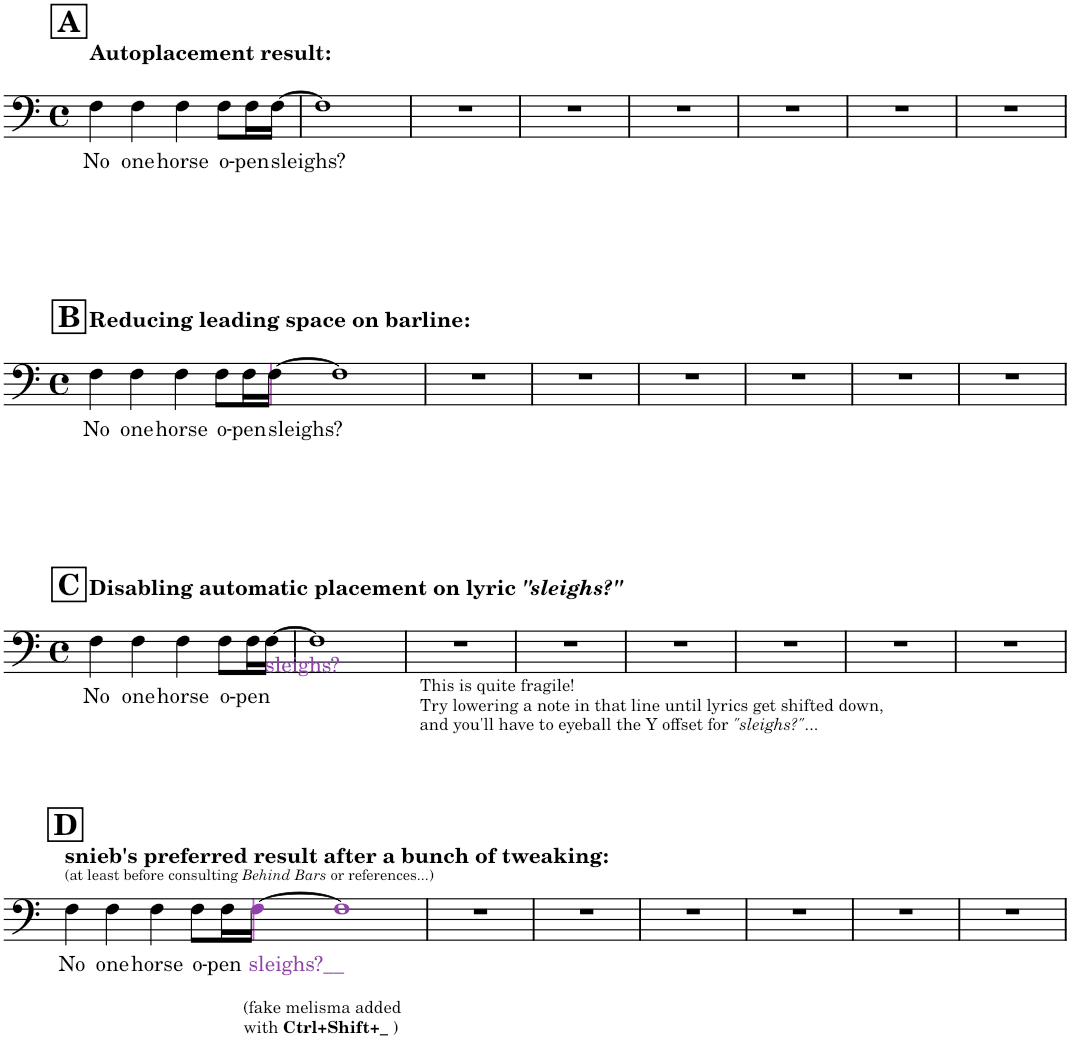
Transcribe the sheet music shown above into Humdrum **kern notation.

**kern	**text
*part1	*part1
*staff1	*staff1
*I"Piano	*
*I'Pno.	*
*clefF4	*
*k[]	*
*M4/4	*
*met(c)	*
!!LO:REH:place=s1:a:B:cj:fs=14:t=A
=1	=1
!LO:TX:a:B:t=Autoplacement result&colon;	!
!	!LO:LY:b
4F\	No
!	!LO:LY:b
4F\	one
!	!LO:LY:b
4F\	horse
!	!LO:LY:b
8F\L	o-
!	!LO:LY:b
16F\L	-pen
!	!LO:LY:b
[16F\JJ	sleighs?
=2	=2
1F]	.
=3	=3
1r	.
=4	=4
1r	.
=5	=5
1r	.
=6	=6
1r	.
=7	=7
1r	.
=8	=8
1r	.
!!LO:LB:g=z
!!LO:REH:place=s1:a:B:cj:fs=14:t=B
=1	=1
*M4/4	*
*met(c)	*
!LO:TX:a:B:t=Reducing leading space on barline&colon;	!
!	!LO:LY:b
4F\	No
!	!LO:LY:b
4F\	one
!	!LO:LY:b
4F\	horse
!	!LO:LY:b
8F\L	o-
!	!LO:LY:b
16F\L	-pen
!	!LO:LY:b
[16F\JJ	sleighs?
=2	=2
1F]	.
=3	=3
1r	.
=4	=4
1r	.
=5	=5
1r	.
=6	=6
1r	.
=7	=7
1r	.
=8	=8
1r	.
!!LO:LB:g=z
!!LO:REH:place=s1:a:B:cj:fs=14:t=C
=1	=1
*M4/4	*
*met(c)	*
!LO:TX:a:B:t=Disabling automatic placement on lyric	!
!LO:TX:a:i:t="sleighs?"	!
!	!LO:LY:b
4F\	No
!	!LO:LY:b
4F\	one
!	!LO:LY:b
4F\	horse
!	!LO:LY:b
8F\L	o-
!	!LO:LY:b
16F\L	-pen
!	!LO:LY:b:color=#9141AC
[16F\JJ	sleighs?
=2	=2
1F]	.
=3	=3
!LO:TX:b:t=This is quite fragile!	!
!LO:TX:b:t=Try lowering a note in that line until lyrics get shifted down,	!
!LO:TX:b:t=and you'll have to eyeball the Y offset for	!
!LO:TX:b:i:t="sleighs?"	!
!LO:TX:b:t=...	!
1r	.
=4	=4
1r	.
=5	=5
1r	.
=6	=6
1r	.
=7	=7
1r	.
=8	=8
1r	.
!!LO:LB:g=z
!!LO:REH:place=s1:a:B:cj:fs=14:t=D
=1	=1
!LO:TX:a:B:t=snieb's preferred result after a bunch of tweaking&colon;	!
!LO:TX:a:t=(at least before consulting	!
!LO:TX:a:i:t=Behind Bars	!
!LO:TX:a:t=or references...)	!
!	!LO:LY:b
4F\	No
!	!LO:LY:b
4F\	one
!	!LO:LY:b
4F\	horse
!	!LO:LY:b
8F\L	o-
!	!LO:LY:b
16F\L	-pen
!LO:TX:b:t=(fake melisma added	!
!LO:TX:b:t=with	!
!LO:TX:b:B:t=Ctrl+Shift+_	!
!LO:TX:b:t=)	!
!	!LO:LY:b:color=#9141AC
[16Fi\JJ	sleighs?__
=2	=2
1Fi]	.
=3	=3
1r	.
=4	=4
1r	.
=5	=5
1r	.
=6	=6
1r	.
=7	=7
1r	.
=8	=8
1r	.
=	=
*-	*-
